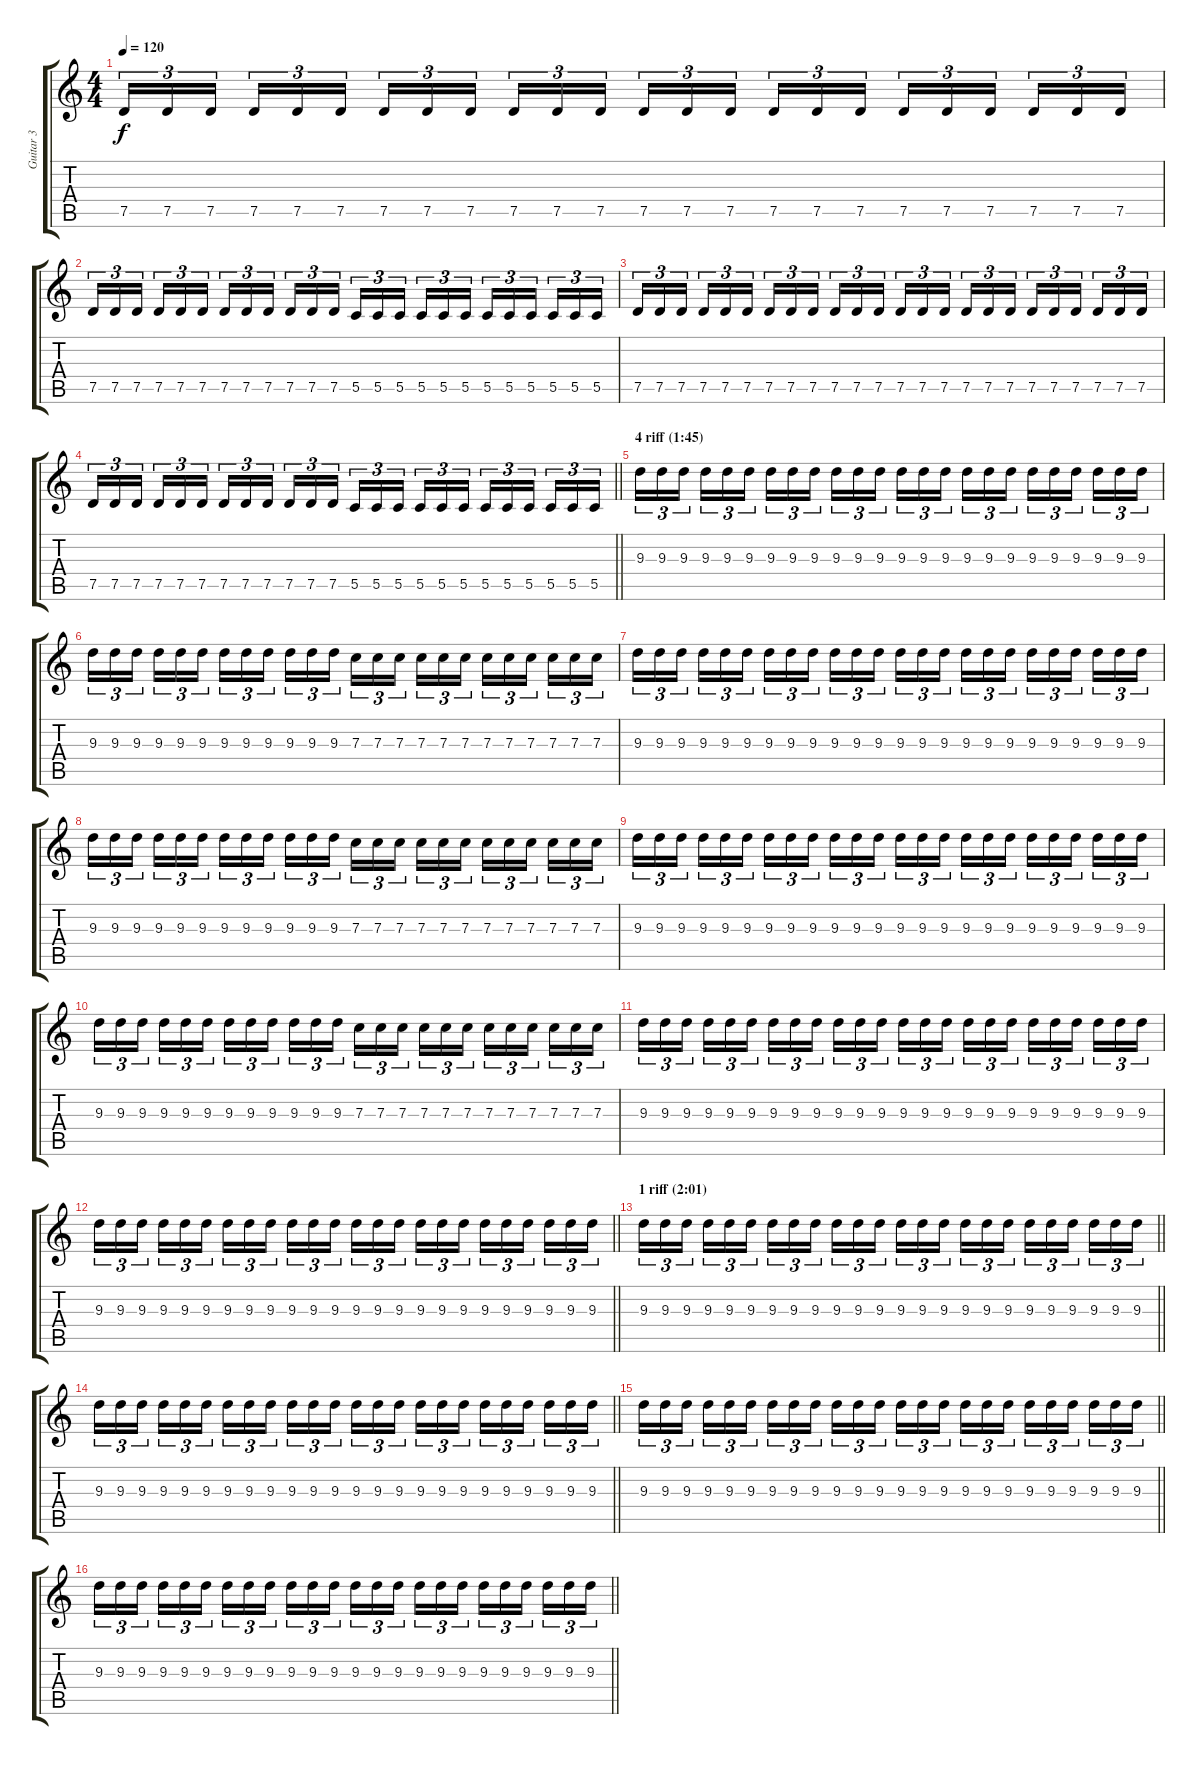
\track ("Guitar 3" "Guitar 3") {instrument distortionguitar}
\staff {score tabs}
\tuning (D4 A3 F3 C3 G2 D2) {hide}
\ts (4 4)
\tempo 120
\clef g2
\ks c
7.5.16{tu (3 2) dy f} 7.5.16{tu (3 2)} 7.5.16{tu (3 2) beam splitsecondary} 7.5.16{tu (3 2)} 7.5.16{tu (3 2)} 7.5.16{tu (3 2)} 7.5.16{tu (3 2)} 7.5.16{tu (3 2)} 7.5.16{tu (3 2) beam splitsecondary} 7.5.16{tu (3 2)} 7.5.16{tu (3 2)} 7.5.16{tu (3 2)} 7.5.16{tu (3 2)} 7.5.16{tu (3 2)} 7.5.16{tu (3 2) beam splitsecondary} 7.5.16{tu (3 2)} 7.5.16{tu (3 2)} 7.5.16{tu (3 2)} 7.5.16{tu (3 2)} 7.5.16{tu (3 2)} 7.5.16{tu (3 2) beam splitsecondary} 7.5.16{tu (3 2)} 7.5.16{tu (3 2)} 7.5.16{tu (3 2)} |
7.5.16{tu (3 2)} 7.5.16{tu (3 2)} 7.5.16{tu (3 2) beam splitsecondary} 7.5.16{tu (3 2)} 7.5.16{tu (3 2)} 7.5.16{tu (3 2)} 7.5.16{tu (3 2)} 7.5.16{tu (3 2)} 7.5.16{tu (3 2) beam splitsecondary} 7.5.16{tu (3 2)} 7.5.16{tu (3 2)} 7.5.16{tu (3 2)} 5.5.16{tu (3 2)} 5.5.16{tu (3 2)} 5.5.16{tu (3 2) beam splitsecondary} 5.5.16{tu (3 2)} 5.5.16{tu (3 2)} 5.5.16{tu (3 2)} 5.5.16{tu (3 2)} 5.5.16{tu (3 2)} 5.5.16{tu (3 2) beam splitsecondary} 5.5.16{tu (3 2)} 5.5.16{tu (3 2)} 5.5.16{tu (3 2)} |
7.5.16{tu (3 2)} 7.5.16{tu (3 2)} 7.5.16{tu (3 2) beam splitsecondary} 7.5.16{tu (3 2)} 7.5.16{tu (3 2)} 7.5.16{tu (3 2)} 7.5.16{tu (3 2)} 7.5.16{tu (3 2)} 7.5.16{tu (3 2) beam splitsecondary} 7.5.16{tu (3 2)} 7.5.16{tu (3 2)} 7.5.16{tu (3 2)} 7.5.16{tu (3 2)} 7.5.16{tu (3 2)} 7.5.16{tu (3 2) beam splitsecondary} 7.5.16{tu (3 2)} 7.5.16{tu (3 2)} 7.5.16{tu (3 2)} 7.5.16{tu (3 2)} 7.5.16{tu (3 2)} 7.5.16{tu (3 2) beam splitsecondary} 7.5.16{tu (3 2)} 7.5.16{tu (3 2)} 7.5.16{tu (3 2)} |
\barLineRight lightlight
7.5.16{tu (3 2)} 7.5.16{tu (3 2)} 7.5.16{tu (3 2) beam splitsecondary} 7.5.16{tu (3 2)} 7.5.16{tu (3 2)} 7.5.16{tu (3 2)} 7.5.16{tu (3 2)} 7.5.16{tu (3 2)} 7.5.16{tu (3 2) beam splitsecondary} 7.5.16{tu (3 2)} 7.5.16{tu (3 2)} 7.5.16{tu (3 2)} 5.5.16{tu (3 2)} 5.5.16{tu (3 2)} 5.5.16{tu (3 2) beam splitsecondary} 5.5.16{tu (3 2)} 5.5.16{tu (3 2)} 5.5.16{tu (3 2)} 5.5.16{tu (3 2)} 5.5.16{tu (3 2)} 5.5.16{tu (3 2) beam splitsecondary} 5.5.16{tu (3 2)} 5.5.16{tu (3 2)} 5.5.16{tu (3 2)} |
\section ("" "4 riff (1:45)")
9.3.16{tu (3 2)} 9.3.16{tu (3 2)} 9.3.16{tu (3 2) beam splitsecondary} 9.3.16{tu (3 2)} 9.3.16{tu (3 2)} 9.3.16{tu (3 2)} 9.3.16{tu (3 2)} 9.3.16{tu (3 2)} 9.3.16{tu (3 2) beam splitsecondary} 9.3.16{tu (3 2)} 9.3.16{tu (3 2)} 9.3.16{tu (3 2)} 9.3.16{tu (3 2)} 9.3.16{tu (3 2)} 9.3.16{tu (3 2) beam splitsecondary} 9.3.16{tu (3 2)} 9.3.16{tu (3 2)} 9.3.16{tu (3 2)} 9.3.16{tu (3 2)} 9.3.16{tu (3 2)} 9.3.16{tu (3 2) beam splitsecondary} 9.3.16{tu (3 2)} 9.3.16{tu (3 2)} 9.3.16{tu (3 2)} |
9.3.16{tu (3 2)} 9.3.16{tu (3 2)} 9.3.16{tu (3 2) beam splitsecondary} 9.3.16{tu (3 2)} 9.3.16{tu (3 2)} 9.3.16{tu (3 2)} 9.3.16{tu (3 2)} 9.3.16{tu (3 2)} 9.3.16{tu (3 2) beam splitsecondary} 9.3.16{tu (3 2)} 9.3.16{tu (3 2)} 9.3.16{tu (3 2)} 7.3.16{tu (3 2)} 7.3.16{tu (3 2)} 7.3.16{tu (3 2) beam splitsecondary} 7.3.16{tu (3 2)} 7.3.16{tu (3 2)} 7.3.16{tu (3 2)} 7.3.16{tu (3 2)} 7.3.16{tu (3 2)} 7.3.16{tu (3 2) beam splitsecondary} 7.3.16{tu (3 2)} 7.3.16{tu (3 2)} 7.3.16{tu (3 2)} |
9.3.16{tu (3 2)} 9.3.16{tu (3 2)} 9.3.16{tu (3 2) beam splitsecondary} 9.3.16{tu (3 2)} 9.3.16{tu (3 2)} 9.3.16{tu (3 2)} 9.3.16{tu (3 2)} 9.3.16{tu (3 2)} 9.3.16{tu (3 2) beam splitsecondary} 9.3.16{tu (3 2)} 9.3.16{tu (3 2)} 9.3.16{tu (3 2)} 9.3.16{tu (3 2)} 9.3.16{tu (3 2)} 9.3.16{tu (3 2) beam splitsecondary} 9.3.16{tu (3 2)} 9.3.16{tu (3 2)} 9.3.16{tu (3 2)} 9.3.16{tu (3 2)} 9.3.16{tu (3 2)} 9.3.16{tu (3 2) beam splitsecondary} 9.3.16{tu (3 2)} 9.3.16{tu (3 2)} 9.3.16{tu (3 2)} |
9.3.16{tu (3 2)} 9.3.16{tu (3 2)} 9.3.16{tu (3 2) beam splitsecondary} 9.3.16{tu (3 2)} 9.3.16{tu (3 2)} 9.3.16{tu (3 2)} 9.3.16{tu (3 2)} 9.3.16{tu (3 2)} 9.3.16{tu (3 2) beam splitsecondary} 9.3.16{tu (3 2)} 9.3.16{tu (3 2)} 9.3.16{tu (3 2)} 7.3.16{tu (3 2)} 7.3.16{tu (3 2)} 7.3.16{tu (3 2) beam splitsecondary} 7.3.16{tu (3 2)} 7.3.16{tu (3 2)} 7.3.16{tu (3 2)} 7.3.16{tu (3 2)} 7.3.16{tu (3 2)} 7.3.16{tu (3 2) beam splitsecondary} 7.3.16{tu (3 2)} 7.3.16{tu (3 2)} 7.3.16{tu (3 2)} |
9.3.16{tu (3 2)} 9.3.16{tu (3 2)} 9.3.16{tu (3 2) beam splitsecondary} 9.3.16{tu (3 2)} 9.3.16{tu (3 2)} 9.3.16{tu (3 2)} 9.3.16{tu (3 2)} 9.3.16{tu (3 2)} 9.3.16{tu (3 2) beam splitsecondary} 9.3.16{tu (3 2)} 9.3.16{tu (3 2)} 9.3.16{tu (3 2)} 9.3.16{tu (3 2)} 9.3.16{tu (3 2)} 9.3.16{tu (3 2) beam splitsecondary} 9.3.16{tu (3 2)} 9.3.16{tu (3 2)} 9.3.16{tu (3 2)} 9.3.16{tu (3 2)} 9.3.16{tu (3 2)} 9.3.16{tu (3 2) beam splitsecondary} 9.3.16{tu (3 2)} 9.3.16{tu (3 2)} 9.3.16{tu (3 2)} |
9.3.16{tu (3 2)} 9.3.16{tu (3 2)} 9.3.16{tu (3 2) beam splitsecondary} 9.3.16{tu (3 2)} 9.3.16{tu (3 2)} 9.3.16{tu (3 2)} 9.3.16{tu (3 2)} 9.3.16{tu (3 2)} 9.3.16{tu (3 2) beam splitsecondary} 9.3.16{tu (3 2)} 9.3.16{tu (3 2)} 9.3.16{tu (3 2)} 7.3.16{tu (3 2)} 7.3.16{tu (3 2)} 7.3.16{tu (3 2) beam splitsecondary} 7.3.16{tu (3 2)} 7.3.16{tu (3 2)} 7.3.16{tu (3 2)} 7.3.16{tu (3 2)} 7.3.16{tu (3 2)} 7.3.16{tu (3 2) beam splitsecondary} 7.3.16{tu (3 2)} 7.3.16{tu (3 2)} 7.3.16{tu (3 2)} |
9.3.16{tu (3 2)} 9.3.16{tu (3 2)} 9.3.16{tu (3 2) beam splitsecondary} 9.3.16{tu (3 2)} 9.3.16{tu (3 2)} 9.3.16{tu (3 2)} 9.3.16{tu (3 2)} 9.3.16{tu (3 2)} 9.3.16{tu (3 2) beam splitsecondary} 9.3.16{tu (3 2)} 9.3.16{tu (3 2)} 9.3.16{tu (3 2)} 9.3.16{tu (3 2)} 9.3.16{tu (3 2)} 9.3.16{tu (3 2) beam splitsecondary} 9.3.16{tu (3 2)} 9.3.16{tu (3 2)} 9.3.16{tu (3 2)} 9.3.16{tu (3 2)} 9.3.16{tu (3 2)} 9.3.16{tu (3 2) beam splitsecondary} 9.3.16{tu (3 2)} 9.3.16{tu (3 2)} 9.3.16{tu (3 2)} |
\barLineRight lightlight
9.3.16{tu (3 2)} 9.3.16{tu (3 2)} 9.3.16{tu (3 2) beam splitsecondary} 9.3.16{tu (3 2)} 9.3.16{tu (3 2)} 9.3.16{tu (3 2)} 9.3.16{tu (3 2)} 9.3.16{tu (3 2)} 9.3.16{tu (3 2) beam splitsecondary} 9.3.16{tu (3 2)} 9.3.16{tu (3 2)} 9.3.16{tu (3 2)} 9.3.16{tu (3 2)} 9.3.16{tu (3 2)} 9.3.16{tu (3 2) beam splitsecondary} 9.3.16{tu (3 2)} 9.3.16{tu (3 2)} 9.3.16{tu (3 2)} 9.3.16{tu (3 2)} 9.3.16{tu (3 2)} 9.3.16{tu (3 2) beam splitsecondary} 9.3.16{tu (3 2)} 9.3.16{tu (3 2)} 9.3.16{tu (3 2)} |
\section ("" "1 riff (2:01)")
\barLineRight lightlight
9.3.16{tu (3 2)} 9.3.16{tu (3 2)} 9.3.16{tu (3 2) beam splitsecondary} 9.3.16{tu (3 2)} 9.3.16{tu (3 2)} 9.3.16{tu (3 2)} 9.3.16{tu (3 2)} 9.3.16{tu (3 2)} 9.3.16{tu (3 2) beam splitsecondary} 9.3.16{tu (3 2)} 9.3.16{tu (3 2)} 9.3.16{tu (3 2)} 9.3.16{tu (3 2)} 9.3.16{tu (3 2)} 9.3.16{tu (3 2) beam splitsecondary} 9.3.16{tu (3 2)} 9.3.16{tu (3 2)} 9.3.16{tu (3 2)} 9.3.16{tu (3 2)} 9.3.16{tu (3 2)} 9.3.16{tu (3 2) beam splitsecondary} 9.3.16{tu (3 2)} 9.3.16{tu (3 2)} 9.3.16{tu (3 2)} |
\barLineRight lightlight
9.3.16{tu (3 2)} 9.3.16{tu (3 2)} 9.3.16{tu (3 2) beam splitsecondary} 9.3.16{tu (3 2)} 9.3.16{tu (3 2)} 9.3.16{tu (3 2)} 9.3.16{tu (3 2)} 9.3.16{tu (3 2)} 9.3.16{tu (3 2) beam splitsecondary} 9.3.16{tu (3 2)} 9.3.16{tu (3 2)} 9.3.16{tu (3 2)} 9.3.16{tu (3 2)} 9.3.16{tu (3 2)} 9.3.16{tu (3 2) beam splitsecondary} 9.3.16{tu (3 2)} 9.3.16{tu (3 2)} 9.3.16{tu (3 2)} 9.3.16{tu (3 2)} 9.3.16{tu (3 2)} 9.3.16{tu (3 2) beam splitsecondary} 9.3.16{tu (3 2)} 9.3.16{tu (3 2)} 9.3.16{tu (3 2)} |
\barLineRight lightlight
9.3.16{tu (3 2)} 9.3.16{tu (3 2)} 9.3.16{tu (3 2) beam splitsecondary} 9.3.16{tu (3 2)} 9.3.16{tu (3 2)} 9.3.16{tu (3 2)} 9.3.16{tu (3 2)} 9.3.16{tu (3 2)} 9.3.16{tu (3 2) beam splitsecondary} 9.3.16{tu (3 2)} 9.3.16{tu (3 2)} 9.3.16{tu (3 2)} 9.3.16{tu (3 2)} 9.3.16{tu (3 2)} 9.3.16{tu (3 2) beam splitsecondary} 9.3.16{tu (3 2)} 9.3.16{tu (3 2)} 9.3.16{tu (3 2)} 9.3.16{tu (3 2)} 9.3.16{tu (3 2)} 9.3.16{tu (3 2) beam splitsecondary} 9.3.16{tu (3 2)} 9.3.16{tu (3 2)} 9.3.16{tu (3 2)} |
\barLineRight lightlight
9.3.16{tu (3 2)} 9.3.16{tu (3 2)} 9.3.16{tu (3 2) beam splitsecondary} 9.3.16{tu (3 2)} 9.3.16{tu (3 2)} 9.3.16{tu (3 2)} 9.3.16{tu (3 2)} 9.3.16{tu (3 2)} 9.3.16{tu (3 2) beam splitsecondary} 9.3.16{tu (3 2)} 9.3.16{tu (3 2)} 9.3.16{tu (3 2)} 9.3.16{tu (3 2)} 9.3.16{tu (3 2)} 9.3.16{tu (3 2) beam splitsecondary} 9.3.16{tu (3 2)} 9.3.16{tu (3 2)} 9.3.16{tu (3 2)} 9.3.16{tu (3 2)} 9.3.16{tu (3 2)} 9.3.16{tu (3 2) beam splitsecondary} 9.3.16{tu (3 2)} 9.3.16{tu (3 2)} 9.3.16{tu (3 2)}
